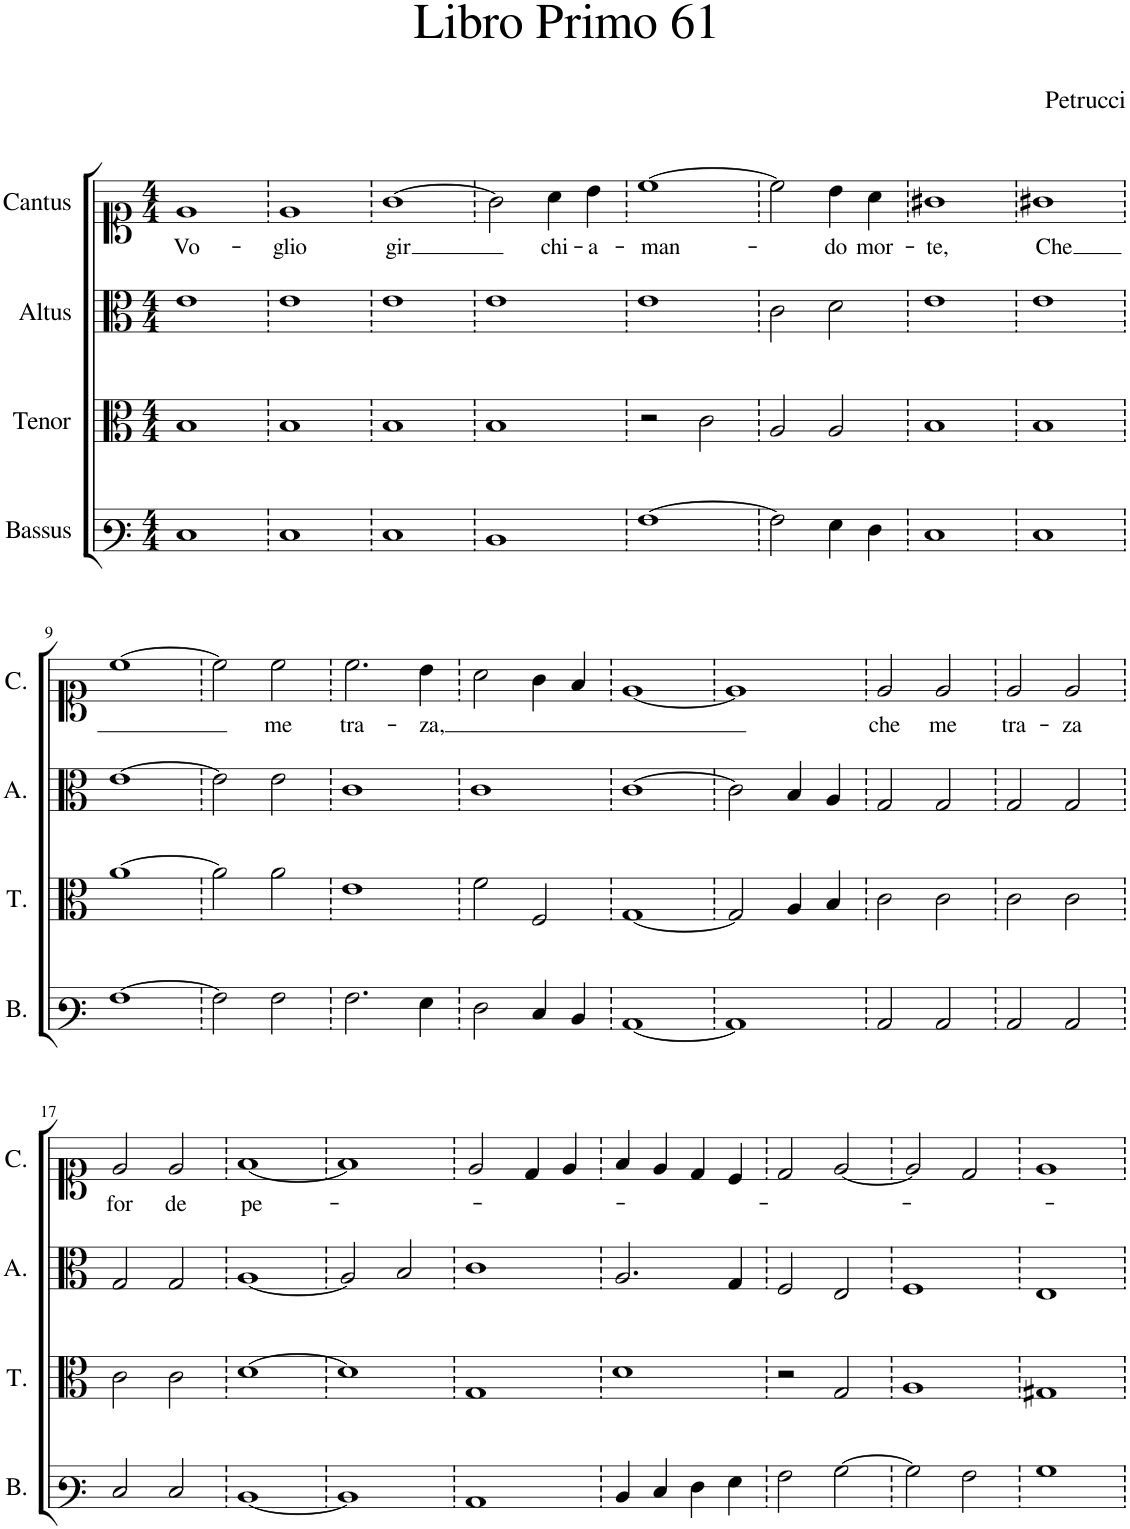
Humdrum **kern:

**kern	**kern	**kern	**kern	**text
*part4	*part3	*part2	*part1	*part1
*staff4	*staff3	*staff2	*staff1	*staff1
*I"Bassus	*I"Tenor	*I"Altus	*I"Cantus	*
*I'B.	*I'T.	*I'A.	*I'C.	*
*clefF3	*clefC3	*clefC3	*clefC1	*
*k[]	*k[]	*k[]	*k[]	*
*M4/4	*M4/4	*M4/4	*M4/4	*
=1	=1	=1	=1	=1
!	!	!	!	!LO:LY:b
1E	1B	1e	1e	Vo-
=2	=2	=2	=2	=2
!	!	!	!	!LO:LY:b
1E	1B	1e	1e	-glio
=3	=3	=3	=3	=3
!	!	!	!	!LO:LY:b
1E	1B	1e	[1g	gir
=4	=4	=4	=4	=4
1D	1B	1e	2g\]	.
!	!	!	!	!LO:LY:b
.	.	.	4a\	chi-
!	!	!	!	!LO:LY:b
.	.	.	4b\	-a-
=5	=5	=5	=5	=5
!	!	!	!	!LO:LY:b
[1A	2r	1e	[1cc	-man-
.	2c\	.	.	.
=6	=6	=6	=6	=6
2A\]	2A/	2c\	2cc\]	.
!	!	!	!	!LO:LY:b
4G\	2A/	2d\	4b\	-do
!	!	!	!	!LO:LY:b
4F\	.	.	4a\	mor-
=7	=7	=7	=7	=7
!	!	!	!	!LO:LY:b
1E	1B	1e	1g#X	-te,
=8	=8	=8	=8	=8
!	!	!	!	!LO:LY:b
1E	1B	1e	1g#X	Che
!!LO:LB:g=z
=9	=9	=9	=9	=9
[1A	[1a	[1e	[1cc	.
=10	=10	=10	=10	=10
2A\]	2a\]	2e\]	2cc\]	.
!	!	!	!	!LO:LY:b
2A\	2a\	2e\	2cc\	me
=11	=11	=11	=11	=11
!	!	!	!	!LO:LY:b
2.A\	1e	1c	2.cc\	tra-
!	!	!	!	!LO:LY:b
4G\	.	.	4b\	-za,
=12	=12	=12	=12	=12
2F\	2f\	1c	2a\	.
4E/	2F/	.	4g\	.
4D/	.	.	4f/	.
=13	=13	=13	=13	=13
[1C	[1G	[1c	[1e	.
=14	=14	=14	=14	=14
1C]	2G/]	2c\]	1e]	.
.	4A/	4B/	.	.
.	4B/	4A/	.	.
=15	=15	=15	=15	=15
!	!	!	!	!LO:LY:b
2C/	2c\	2G/	2e/	che
!	!	!	!	!LO:LY:b
2C/	2c\	2G/	2e/	me
=16	=16	=16	=16	=16
!	!	!	!	!LO:LY:b
2C/	2c\	2G/	2e/	tra-
!	!	!	!	!LO:LY:b
2C/	2c\	2G/	2e/	-za
!!LO:LB:g=z
=17	=17	=17	=17	=17
!	!	!	!	!LO:LY:b
2E/	2c\	2G/	2e/	for
!	!	!	!	!LO:LY:b
2E/	2c\	2G/	2e/	de
=18	=18	=18	=18	=18
!	!	!	!	!LO:LY:b
[1D	[1d	[1A	[1f	pe-
=19	=19	=19	=19	=19
1D]	1d]	2A/]	1f]	.
.	.	2B/	.	.
=20	=20	=20	=20	=20
1C	1G	1c	2e/	.
.	.	.	4d/	.
.	.	.	4e/	.
=21	=21	=21	=21	=21
4D/	1d	2.A/	4f/	.
4E/	.	.	4e/	.
4F\	.	.	4d/	.
4G\	.	4G/	4c/	.
=22	=22	=22	=22	=22
2A\	2r	2F/	2d/	.
[2B\	2G/	2E/	[2e/	.
=23	=23	=23	=23	=23
2B\]	1A	1F	2e/]	.
2A\	.	.	2d/	.
=24	=24	=24	=24	=24
1B	1G#X	1E	1e	.
=	=	=	=	=
*-	*-	*-	*-	*-
